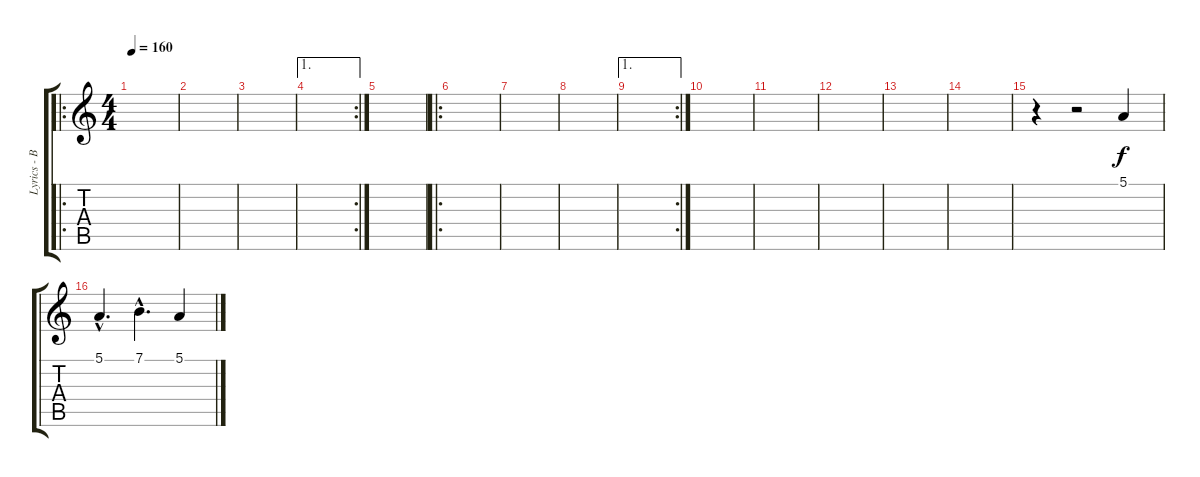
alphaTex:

\track ("Lyrics - BG" "Lyrics - B") {instrument tremolostrings}
\staff {score tabs}
\tuning (E4 B3 G3 D3 A2 E2) {hide}
\ro
\ts (4 4)
\tempo 160
\clef g2
\ks c
|
|
|
\ae 1
\rc 2
|
|
\ro
|
|
|
\ae 1
\rc 2
|
|
|
|
|
|
r.4 r.2 5.1.4 |
5.1{hac}.4{d} 7.1{hac}.4{d} 5.1.4
